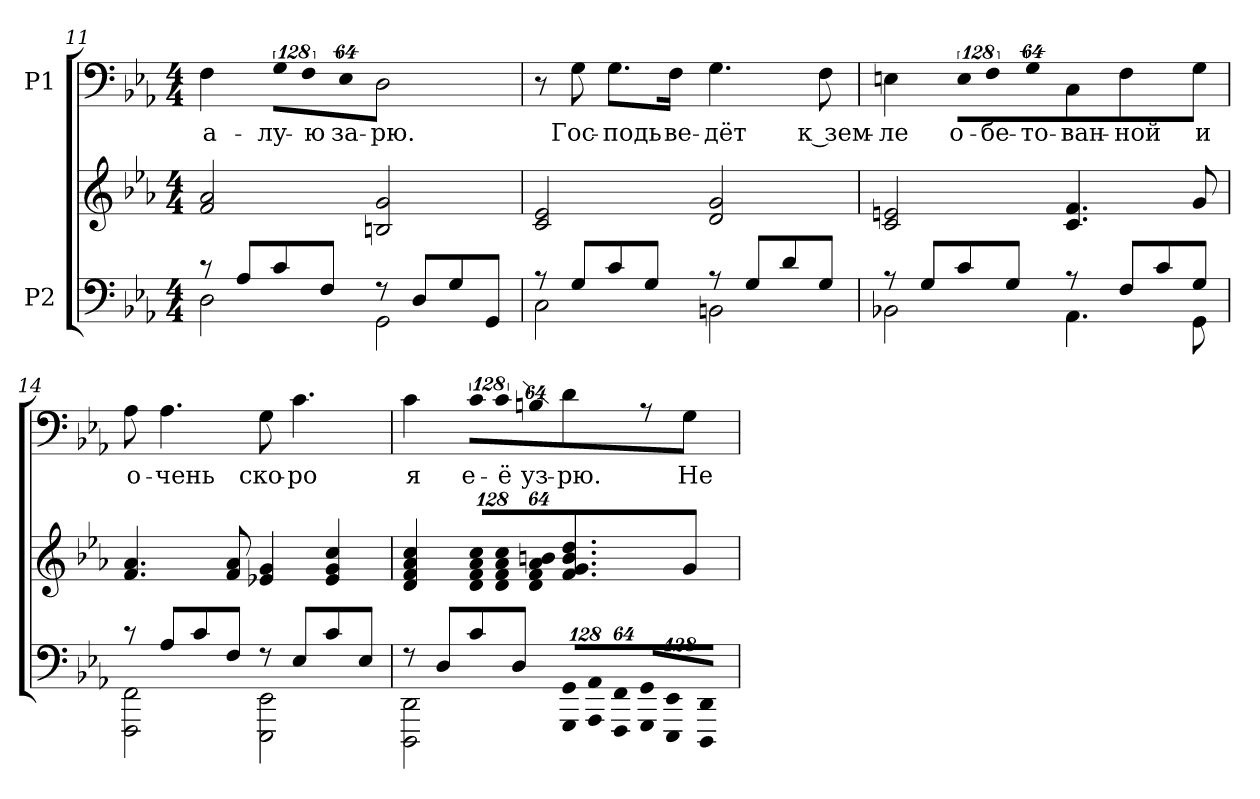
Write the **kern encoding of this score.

**kern	**kern	**kern	**text
*part2	*part2	*part1	*part1
*staff3	*staff2	*staff1	*staff1
*I"P2	*	*I"P1	*
!!LO:LB:g=z
*clefF4	*clefG2	*clefF4	*
*k[b-e-a-]	*k[b-e-a-]	*k[b-e-a-]	*
*c:	*c:	*c:	*
*M4/4	*M4/4	*M4/4	*
=11	=11	=11	=11
*^	*	*	*
!	!	!	!	!LO:LY:b:color=#000000
8r	2Di\	2fi/ 2a-i	4Fi\	а-
8A-i/L	.	.	.	.
!	!	!	!LO:N:vis=8	!
!	!	!	!	!LO:LY:b:color=#000000
8ci/	.	.	1024%85Gi\L	-лу-
!	!	!	!LO:N:vis=8	!
!	!	!	!	!LO:LY:b:color=#000000
.	.	.	1024%85Fi\	-ю
8Fi/J	.	.	.	.
!	!	!	!LO:N:vis=8	!
!	!	!	!	!LO:LY:b:color=#000000
.	.	.	512%43E-i\J	за-
!	!	!	!	!LO:LY:b:color=#000000
8r	2GGi\	2Bni/ 2gi	2Di\	-рю.
8Di/L	.	.	.	.
8Gi/	.	.	.	.
8GGi/J	.	.	.	.
=12	=12	=12	=12	=12
8r	2Ci\	2ci/ 2e-i	8r	.
!	!	!	!	!LO:LY:b:color=#000000
8Gi/L	.	.	8Gi\	Гос-
!	!	!	!	!LO:LY:b:color=#000000
8ci/	.	.	8.Gi\L	-подь
8Gi/J	.	.	.	.
!	!	!	!	!LO:LY:b:color=#000000
.	.	.	16Fi\Jk	ве-
!	!	!	!	!LO:LY:b:color=#000000
8r	2BBni\	2di/ 2gi	4.Gi\	-дёт
8Gi/L	.	.	.	.
8di/	.	.	.	.
!	!	!	!	!LO:LY:b:color=#000000
8Gi/J	.	.	8Fi\	к зем-
=13	=13	=13	=13	=13
!	!	!	!	!LO:LY:b:color=#000000
8r	2BB-Xi\	2ci/ 2eni	4Eni\	-ле
8Gi/L	.	.	.	.
!	!	!	!LO:N:vis=8	!
!	!	!	!	!LO:LY:b:color=#000000
8ci/	.	.	1024%85Ei\L	о-
!	!	!	!LO:N:vis=8	!
!	!	!	!	!LO:LY:b:color=#000000
.	.	.	1024%85Fi\	-бе-
8Gi/J	.	.	.	.
!	!	!	!LO:N:vis=8	!
!	!	!	!	!LO:LY:b:color=#000000
.	.	.	512%43Gi\J	-то-
!	!	!	!	!LO:LY:b:color=#000000
8r	4.AA-i\	4.ci/ 4.fi	8Ci/	-ван-
!	!	!	!	!LO:LY:b:color=#000000
8Fi/L	.	.	4Fi\	-ной
8ci/	.	.	.	.
!	!	!	!	!LO:LY:b:color=#000000
8Gi/J	8GGi\	8gi/	8Gi\	и
!!LO:PB:g=z
=14	=14	=14	=14	=14
!	!	!	!	!LO:LY:b:color=#000000
8r	2FFFi\ 2FFi	4.fi/ 4.a-i	8A-i\	о-
!	!	!	!	!LO:LY:b:color=#000000
8A-i/L	.	.	4.A-i\	-чень
8ci/	.	.	.	.
8Fi/J	.	8fi/ 8a-i	.	.
!	!	!	!	!LO:LY:b:color=#000000
8r	2EEE-i\ 2EE-i	4e-Xi/ 4gi	8Gi\	ско-
!	!	!	!	!LO:LY:b:color=#000000
8E-i/L	.	.	4.ci\	-ро
8ci/	.	4e-i/ 4gi 4cci	.	.
8E-i/J	.	.	.	.
=15	=15	=15	=15	=15
!	!	!	!	!LO:LY:b:color=#000000
8r	2DDDi\ 2DDi	4di/ 4fi 4a-i 4cci	4ci\	я
8Di/L	.	.	.	.
*	*	*Xbrackettup	*	*
!	!	!LO:N:vis=8	!LO:N:vis=8	!
!	!	!	!	!LO:LY:b:color=#000000
8ci/	.	1024%85di/ 1024%85fi 1024%85a-i 1024%85cciL	1024%85ci\L	е-
!	!	!LO:N:vis=8	!LO:N:vis=8	!
!	!	!	!	!LO:LY:b:color=#000000
.	.	1024%85di/ 1024%85fi 1024%85a-i 1024%85cci	1024%85ci\	-ё
8Di/J	.	.	.	.
!	!	!LO:N:vis=8	!LO:N:vis=8	!
!	!	!	!	!LO:LY:b:color=#000000
.	.	512%43di/ 512%43fi 512%43a-i 512%43bniJ	512%43Bni\J	уз-
*Xbrackettup	*	*	*	*
!LO:N:vis=8	!	!	!	!
!	!	!	!	!LO:LY:b:color=#000000
1024%85GGGi/ 1024%85GGiL	2ryy	4.fi/ 4.gi 4.bi 4.ddi	4di\	-рю.
!LO:N:vis=8	!	!	!	!
1024%85AAA-i/ 1024%85AA-i	.	.	.	.
!LO:N:vis=8	!	!	!	!
512%43FFFi/ 512%43FFiJ	.	.	.	.
!LO:N:vis=8	!	!	!	!
1024%85GGGi/ 1024%85GGiL	.	.	8r	.
!LO:N:vis=8	!	!	!	!
1024%85EEE-i/ 1024%85EE-i	.	.	.	.
!	!	!	!	!LO:LY:b:color=#000000
.	.	8gi/	8Gi\	Не
!LO:N:vis=8	!	!	!	!
512%43DDDi/ 512%43DDiJ	.	.	.	.
*v	*v	*	*	*
=	=	=	=
*-	*-	*-	*-
